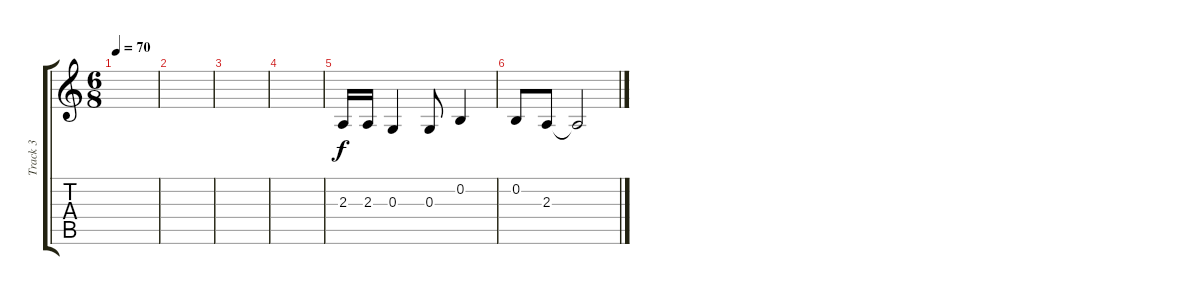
\track ("Track 3" "Track 3") {instrument fx5brightness}
\staff {score tabs}
\tuning (E4 B3 G3 D3 A2 E2) {hide}
\ts (6 8)
\tempo 70
\clef g2
\ks c
|
|
|
|
2.3.16 2.3.16 0.3.4 0.3.8 0.2.4 |
0.2.8 2.3.8 2.3{t}.2
